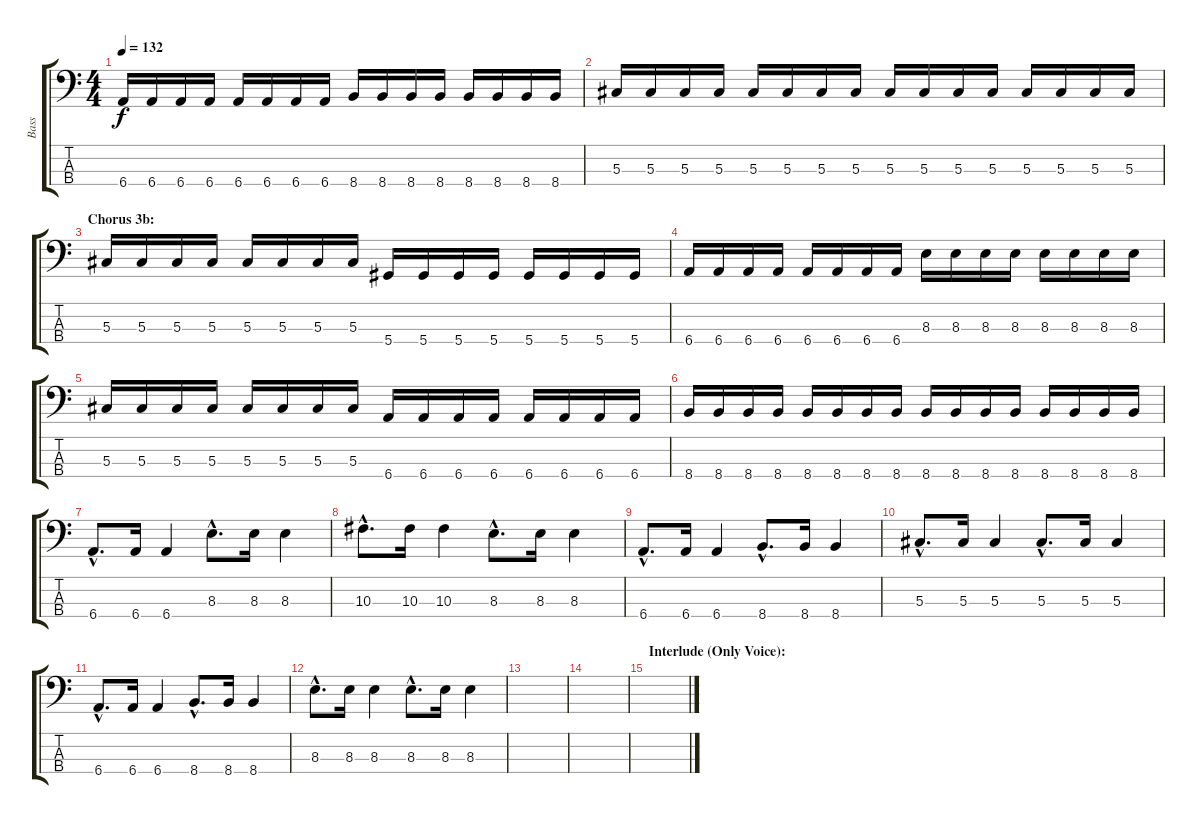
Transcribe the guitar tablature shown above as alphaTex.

\track ("Bass" "Bass") {instrument electricbassfinger}
\staff {score tabs}
\tuning (Gb2 Db2 Ab1 Eb1) {hide}
\ts (4 4)
\tempo 132
\clef f4
\ks c
6.4.16{dy f} 6.4.16 6.4.16 6.4.16 6.4.16 6.4.16 6.4.16 6.4.16 8.4.16 8.4.16 8.4.16 8.4.16 8.4.16 8.4.16 8.4.16 8.4.16 |
5.3.16 5.3.16 5.3.16 5.3.16 5.3.16 5.3.16 5.3.16 5.3.16 5.3.16 5.3.16 5.3.16 5.3.16 5.3.16 5.3.16 5.3.16 5.3.16 |
\section ("" "Chorus 3b:")
5.3.16 5.3.16 5.3.16 5.3.16 5.3.16 5.3.16 5.3.16 5.3.16 5.4.16 5.4.16 5.4.16 5.4.16 5.4.16 5.4.16 5.4.16 5.4.16 |
6.4.16 6.4.16 6.4.16 6.4.16 6.4.16 6.4.16 6.4.16 6.4.16 8.3.16 8.3.16 8.3.16 8.3.16 8.3.16 8.3.16 8.3.16 8.3.16 |
5.3.16 5.3.16 5.3.16 5.3.16 5.3.16 5.3.16 5.3.16 5.3.16 6.4.16 6.4.16 6.4.16 6.4.16 6.4.16 6.4.16 6.4.16 6.4.16 |
8.4.16 8.4.16 8.4.16 8.4.16 8.4.16 8.4.16 8.4.16 8.4.16 8.4.16 8.4.16 8.4.16 8.4.16 8.4.16 8.4.16 8.4.16 8.4.16 |
6.4{hac}.8{d} 6.4.16 6.4.4 8.3{hac}.8{d} 8.3.16 8.3.4 |
10.3{hac}.8{d} 10.3.16 10.3.4 8.3{hac}.8{d} 8.3.16 8.3.4 |
6.4{hac}.8{d} 6.4.16 6.4.4 8.4{hac}.8{d} 8.4.16 8.4.4 |
5.3{hac}.8{d} 5.3.16 5.3.4 5.3{hac}.8{d} 5.3.16 5.3.4 |
6.4{hac}.8{d} 6.4.16 6.4.4 8.4{hac}.8{d} 8.4.16 8.4.4 |
8.3{hac}.8{d} 8.3.16 8.3.4 8.3{hac}.8{d} 8.3.16 8.3.4 |
|
|
\section ("" "Interlude (Only Voice):")
